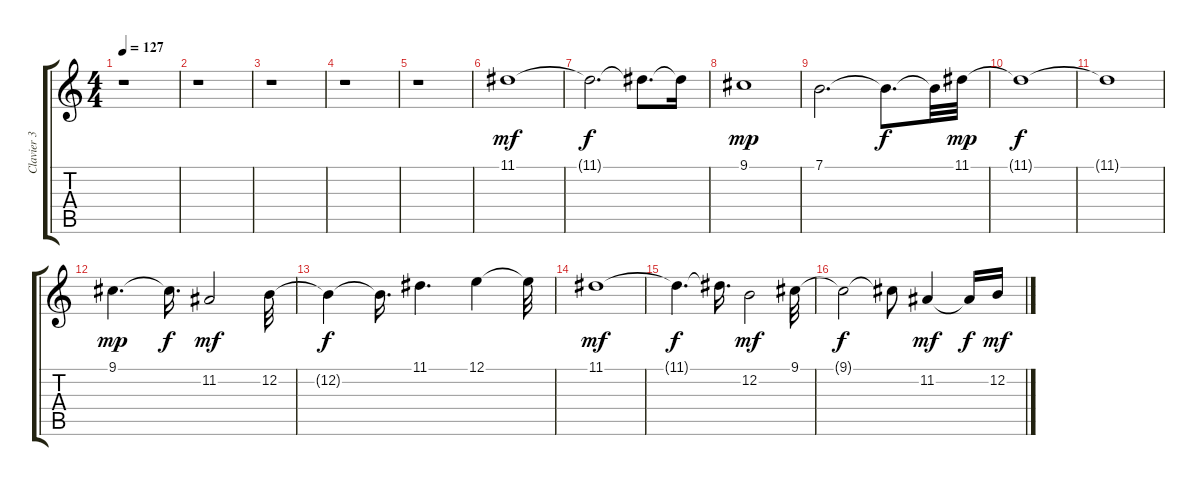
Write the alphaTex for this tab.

\track ("Clavier 3" "Clavier 3") {instrument pad2warm}
\staff {score tabs}
\tuning (E4 B3 G3 D3 A2 E2) {hide}
\ts (4 4)
\tempo 127
\clef g2
\ks c
r.1{dy f} |
r.1 |
r.1 |
r.1 |
r.1 |
11.1.1{dy mf} |
11.1{t}.2{d dy f} 11.1{t}.8{d} 11.1{t}.16 |
9.1.1{dy mp} |
7.1.2{d} 7.1{t}.8{d dy f} 7.1{t}.32 11.1.32{dy mp} |
11.1{t}.1{dy f} |
11.1{t}.1 |
9.1.4{d dy mp} 9.1{t}.16{d dy f} 11.2.2{dy mf} 12.2.32 |
12.2{t}.4{dy f} 12.2{t}.16{d} 11.1.4{d} 12.1.4 12.1{t}.32 |
11.1.1{dy mf} |
11.1{t}.4{d dy f} 11.1{t}.16{d} 12.2.2{dy mf} 9.1.32 |
9.1{t}.2{dy f} 9.1{t}.8 11.2.4{dy mf} 11.2{t}.16{dy f} 12.2.16{dy mf}
